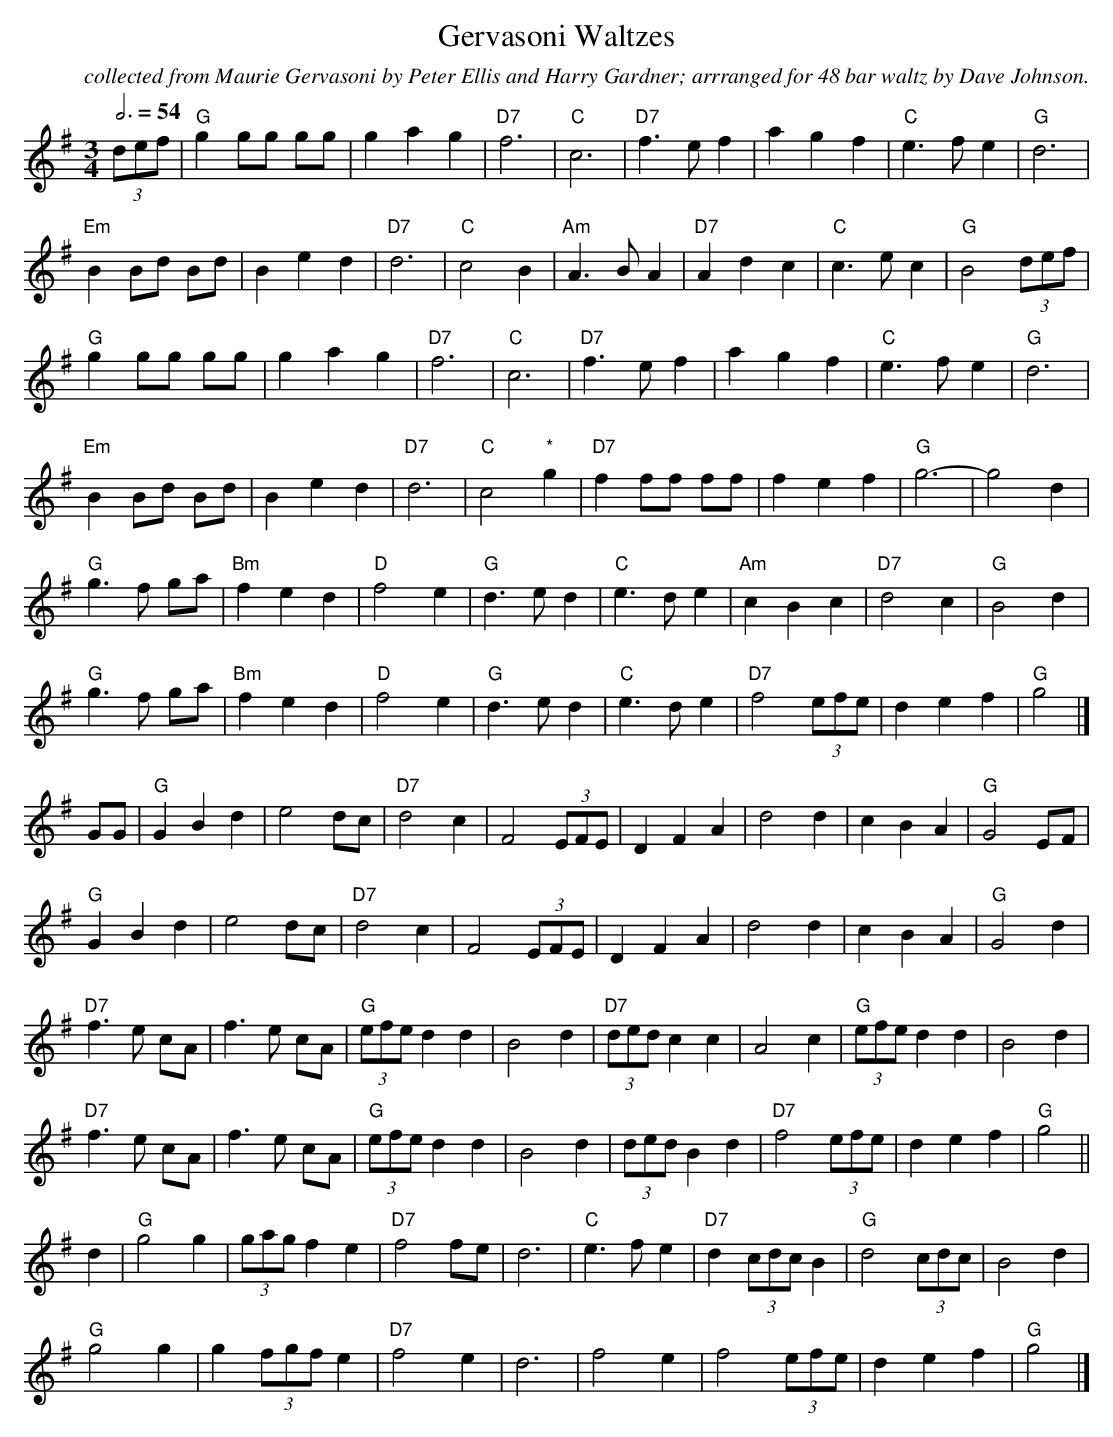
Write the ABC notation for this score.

X:1
T:Gervasoni Waltzes
C:collected from Maurie Gervasoni by Peter Ellis and Harry Gardner; arrranged for 48 bar waltz by Dave Johnson.
M:3/4
L:1/8
Q:3/4=54
K:G
(3def|"G"g2gg gg|g2a2g2|"D7"f6|"C"c6|"D7"f3ef2|a2g2f2|"C"e3fe2|"G"d6|
"Em"B2Bd Bd|B2e2d2|"D7"d6|"C"c4B2|"Am"A3BA2|"D7"A2d2c2|"C"c3ec2|"G"B4(3def|
"G"g2gg gg|g2a2g2|"D7"f6|"C"c6|"D7"f3ef2|a2g2f2|"C"e3fe2|"G"d6|
"Em"B2Bd Bd|B2e2d2|"D7"d6|"C"c4"*"g2|"D7"f2ff ff|f2e2f2|"G"g6-|g4d2|
"G"g3f ga|"Bm"f2e2d2|"D"f4e2|"G"d3ed2|"C"e3de2|"Am"c2B2c2|"D7"d4c2|"G"B4d2|
"G"g3f ga|"Bm"f2e2d2|"D"f4e2|"G"d3ed2|"C"e3de2|"D7"f4(3efe  |d2e2f2|"G"g4|]
K:G
GG|"G"G2B2d2|e4dc|"D7"d4c2|F4(3EFE|D2F2A2|d4d2|c2B2A2|"G"G4EF|
"G"G2B2d2|e4dc|"D7"d4c2|F4(3EFE|D2F2A2|d4d2|c2B2A2|"G"G4d2|
"D7"f3e cA|f3e cA|"G"(3efe d2d2|B4d2|"D7"(3ded c2c2|A4c2|"G"(3efe d2d2|B4d2|
"D7"f3e cA|f3e cA|"G"(3efe d2d2|B4d2|(3ded B2d2|"D7"f4 (3efe|d2e2f2|"G"g4||
K:G
d2|"G"g4g2|(3gag f2e2|"D7"f4fe|d6|"C"e3fe2|"D7"d2(3cdc B2|"G"d4(3cdc|B4d2|
"G"g4g2|g2(3fgf e2|"D7"f4e2|d6|f4e2|f4(3efe|d2e2f2|"G"g4|]
